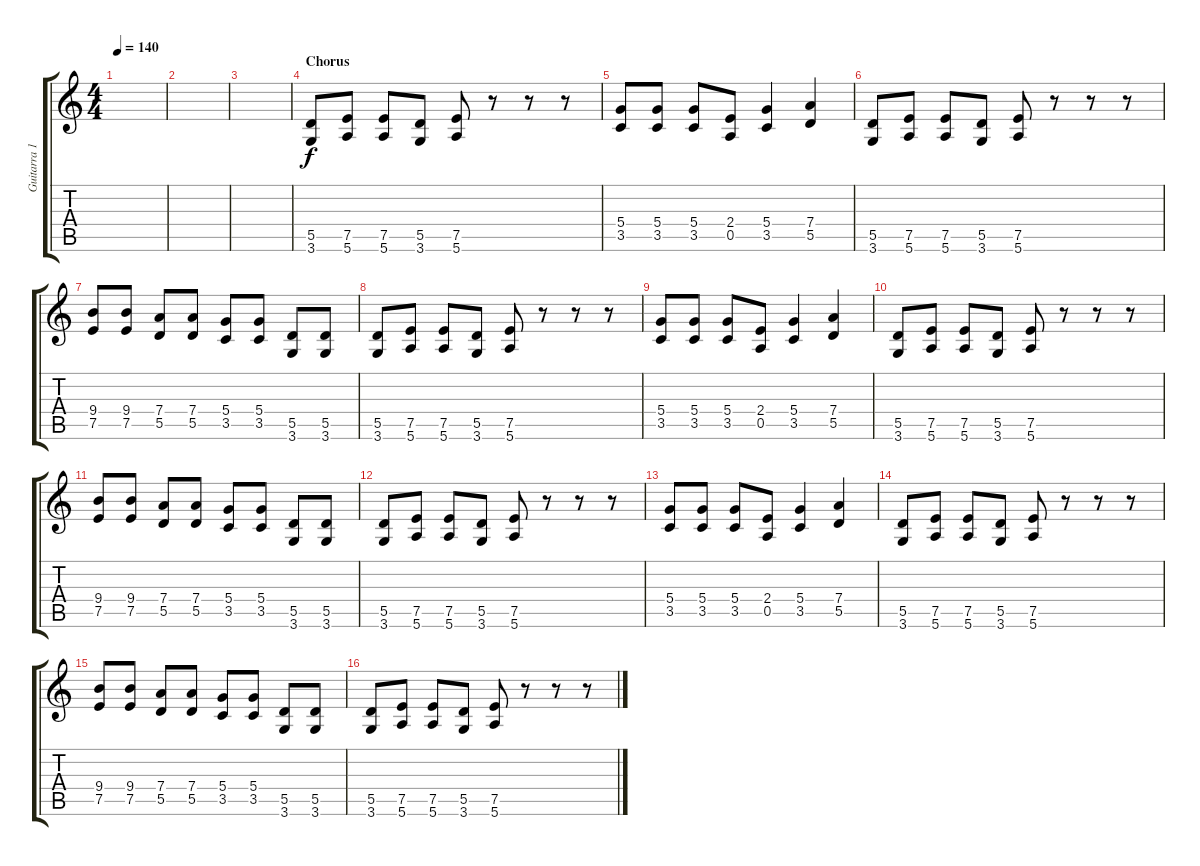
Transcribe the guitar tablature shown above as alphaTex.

\track ("Guitarra 1" "Guitarra 1") {instrument distortionguitar}
\staff {score tabs}
\tuning (E4 B3 G3 D3 A2 E2) {hide}
\ts (4 4)
\tempo 140
\clef g2
\ks c
|
|
|
\section ("" "Chorus")
(5.5 3.6).8 (7.5 5.6).8 (7.5 5.6).8 (5.5 3.6).8 (7.5 5.6).8 r.8 r.8 r.8 |
(5.4 3.5).8 (5.4 3.5).8 (5.4 3.5).8 (2.4 0.5).8 (5.4 3.5).4 (7.4 5.5).4 |
(5.5 3.6).8 (7.5 5.6).8 (7.5 5.6).8 (5.5 3.6).8 (7.5 5.6).8 r.8 r.8 r.8 |
(9.4 7.5).8 (9.4 7.5).8 (7.4 5.5).8 (7.4 5.5).8 (5.4 3.5).8 (5.4 3.5).8 (5.5 3.6).8 (5.5 3.6).8 |
(5.5 3.6).8 (7.5 5.6).8 (7.5 5.6).8 (5.5 3.6).8 (7.5 5.6).8 r.8 r.8 r.8 |
(5.4 3.5).8 (5.4 3.5).8 (5.4 3.5).8 (2.4 0.5).8 (5.4 3.5).4 (7.4 5.5).4 |
(5.5 3.6).8 (7.5 5.6).8 (7.5 5.6).8 (5.5 3.6).8 (7.5 5.6).8 r.8 r.8 r.8 |
(9.4 7.5).8 (9.4 7.5).8 (7.4 5.5).8 (7.4 5.5).8 (5.4 3.5).8 (5.4 3.5).8 (5.5 3.6).8 (5.5 3.6).8 |
(5.5 3.6).8 (7.5 5.6).8 (7.5 5.6).8 (5.5 3.6).8 (7.5 5.6).8 r.8 r.8 r.8 |
(5.4 3.5).8 (5.4 3.5).8 (5.4 3.5).8 (2.4 0.5).8 (5.4 3.5).4 (7.4 5.5).4 |
(5.5 3.6).8 (7.5 5.6).8 (7.5 5.6).8 (5.5 3.6).8 (7.5 5.6).8 r.8 r.8 r.8 |
(9.4 7.5).8 (9.4 7.5).8 (7.4 5.5).8 (7.4 5.5).8 (5.4 3.5).8 (5.4 3.5).8 (5.5 3.6).8 (5.5 3.6).8 |
(5.5 3.6).8 (7.5 5.6).8 (7.5 5.6).8 (5.5 3.6).8 (7.5 5.6).8 r.8 r.8 r.8
